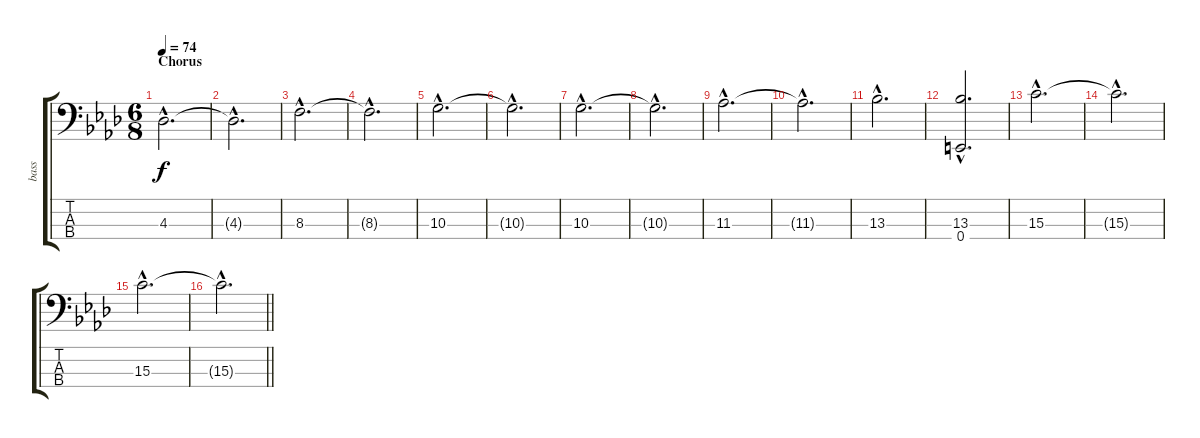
\track ("bass" "bass") {instrument acousticbass}
\staff {score tabs}
\tuning (G2 D2 A1 E1) {hide}
\ts (6 8)
\section ("" "Chorus")
\tempo 74
\clef f4
\ks ab
4.3{hac}.2{d dy f} |
4.3{hac t}.2{d} |
8.3{hac}.2{d} |
8.3{hac t}.2{d} |
10.3{hac}.2{d} |
10.3{hac t}.2{d} |
10.3{hac}.2{d} |
10.3{hac t}.2{d} |
11.3{hac}.2{d} |
11.3{hac t}.2{d} |
13.3{hac}.2{d} |
(13.3{hac} 0.4{hac}).2{d} |
15.3{hac}.2{d} |
15.3{hac t}.2{d} |
15.3{hac}.2{d} |
\barLineRight lightlight
15.3{hac t}.2{d}
